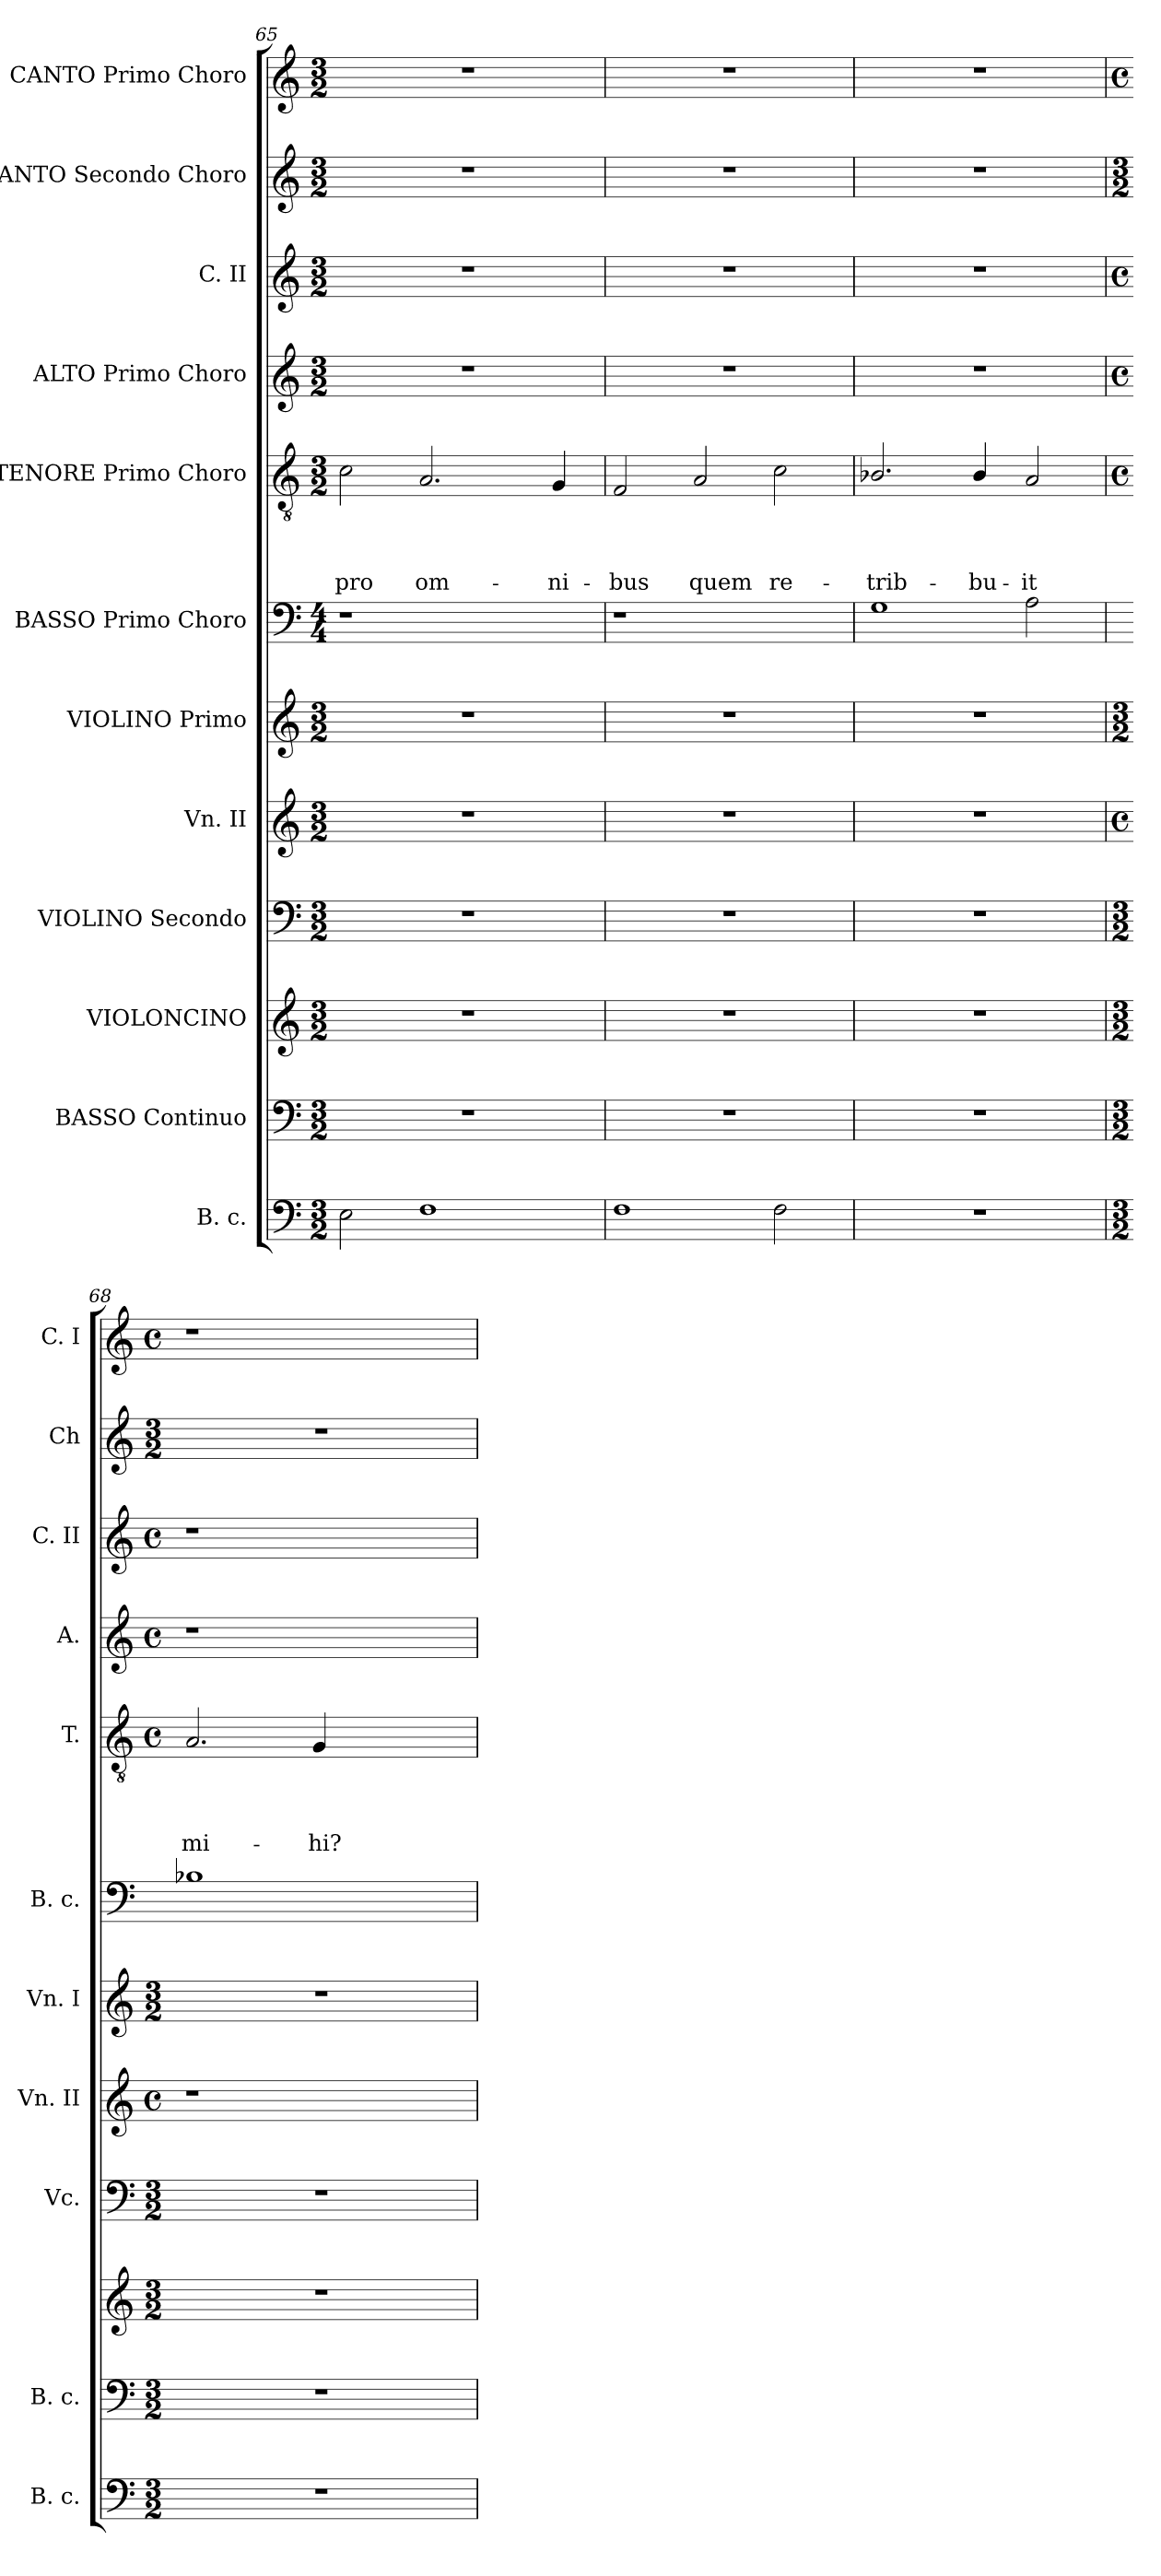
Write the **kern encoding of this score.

**kern	**kern	**kern	**kern	**kern	**kern	**kern	**kern	**text	**text	**text	**text	**kern	**kern	**kern	**kern
*part12	*part11	*part10	*part9	*part8	*part7	*part6	*part5	*part5	*part5	*part5	*part5	*part4	*part3	*part2	*part1
*staff12	*staff11	*staff10	*staff9	*staff8	*staff7	*staff6	*staff5	*staff5	*staff5	*staff5	*staff5	*staff4	*staff3	*staff2	*staff1
*I"B. c.	*I"BASSO Continuo	*I"VIOLONCINO	*I"VIOLINO Secondo	*I"Vn. II	*I"VIOLINO Primo	*I"BASSO Primo Choro	*I"TENORE Primo Choro	*	*	*	*	*I"ALTO Primo Choro	*I"C. II	*I"CANTO Secondo Choro	*I"CANTO Primo Choro
*I'B. c.	*I'B. c.	*	*I'Vc.	*I'Vn. II	*I'Vn. I	*I'B. c.	*I'T.	*	*	*	*	*I'A.	*I'C. II	*I'Ch	*I'C. I
*clefF4	*clefF4	*clefG2	*clefF4	*clefG2	*clefG2	*clefF4	*clefGv2	*	*	*	*	*clefG2	*clefG2	*clefG2	*clefG2
*	*ITrd7c12	*	*	*	*	*	*	*	*	*	*	*	*	*	*
*k[]	*k[]	*k[]	*k[]	*k[]	*k[]	*k[]	*k[]	*	*	*	*	*k[]	*k[]	*k[]	*k[]
*C:	*C:	*C:	*C:	*C:	*C:	*C:	*C:	*	*	*	*	*C:	*C:	*C:	*C:
*M3/2	*M3/2	*M3/2	*M3/2	*M3/2	*M3/2	*M4/4	*M3/2	*	*	*	*	*M3/2	*M3/2	*M3/2	*M3/2
=65	=65	=65	=65	=65	=65	=65	=65	=65	=65	=65	=65	=65	=65	=65	=65
!	!	!	!	!	!	!	!	!	!	!	!LO:LY:b	!	!	!	!
2E\	1.r	1.r	1.r	1.r	1.r	1r	2c\	.	.	.	pro	1.r	1.r	1.r	1.r
!	!	!	!	!	!	!	!	!	!	!	!LO:LY:b	!	!	!	!
1F	.	.	.	.	.	.	2.A/	.	.	.	om-	.	.	.	.
.	.	.	.	.	.	2ryy	.	.	.	.	.	.	.	.	.
!	!	!	!	!	!	!	!	!	!	!	!LO:LY:b	!	!	!	!
.	.	.	.	.	.	.	4G/	.	.	.	-ni-	.	.	.	.
=66	=66	=66	=66	=66	=66	=66	=66	=66	=66	=66	=66	=66	=66	=66	=66
!	!	!	!	!	!	!	!	!	!	!	!LO:LY:b	!	!	!	!
1F	1.r	1.r	1.r	1.r	1.r	1r	2F/	.	.	.	-bus	1.r	1.r	1.r	1.r
!	!	!	!	!	!	!	!	!	!	!	!LO:LY:b	!	!	!	!
.	.	.	.	.	.	.	2A/	.	.	.	quem	.	.	.	.
!	!	!	!	!	!	!	!	!	!	!	!LO:LY:b	!	!	!	!
2F\	.	.	.	.	.	2ryy	2c\	.	.	.	re-	.	.	.	.
!!LO:LB:g=z
=67	=67	=67	=67	=67	=67	=67	=67	=67	=67	=67	=67	=67	=67	=67	=67
!	!	!	!	!	!	!	!	!	!	!	!LO:LY:b	!LO:N:vis=1	!	!	!
1.r	1.r	1.r	1.r	1.r	1.r	1G	2.B-X/	.	.	.	-trib-	1.r	1.r	1.r	1.r
!	!	!	!	!	!	!	!	!	!	!	!LO:LY:b	!	!	!	!
.	.	.	.	.	.	.	4B-/	.	.	.	-bu-	.	.	.	.
!	!	!	!	!	!	!	!	!	!	!	!LO:LY:b	!	!	!	!
.	.	.	.	.	.	2A\	2A/	.	.	.	-it	.	.	.	.
=68	=68	=68	=68	=68	=68	=68	=68	=68	=68	=68	=68	=68	=68	=68	=68
*M3/2	*M3/2	*M3/2	*M3/2	*M4/4	*M3/2	*	*M4/4	*	*	*	*	*M4/4	*M4/4	*M3/2	*M4/4
*	*	*	*	*met(c)	*	*	*met(c)	*	*	*	*	*met(c)	*met(c)	*	*met(c)
!	!	!	!	!	!	!	!	!	!	!	!LO:LY:b	!	!	!	!
1.r	1.r	1.r	1.r	1r	1.r	1B-X	2.A/	.	.	.	mi-	1r	1r	1.r	1r
!	!	!	!	!	!	!	!	!	!	!	!LO:LY:b	!	!	!	!
.	.	.	.	.	.	.	4G/	.	.	.	-hi?	.	.	.	.
.	.	.	.	2ryy	.	2ryy	2ryy	.	.	.	.	2ryy	2ryy	.	2ryy
=	=	=	=	=	=	=	=	=	=	=	=	=	=	=	=
*-	*-	*-	*-	*-	*-	*-	*-	*-	*-	*-	*-	*-	*-	*-	*-
